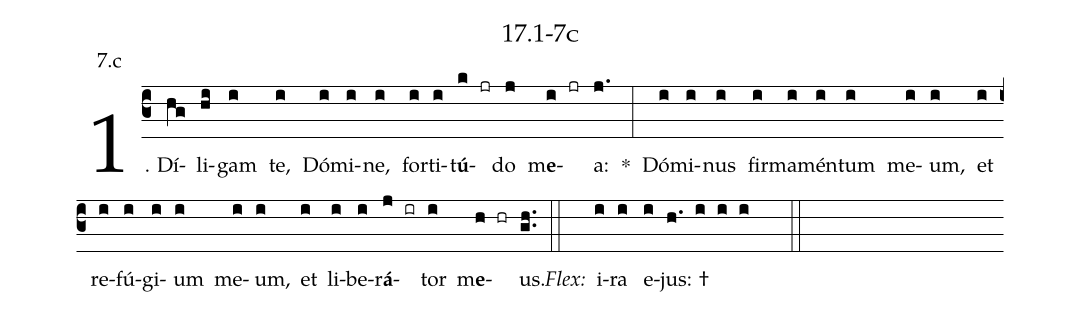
name: 17.1-7c;
annotation: 7.c;
%%
(c3)1. Dí(hg)li(hi)gam(i) te,(i) Dó(i)mi(i)ne,(i) for(i)ti(i)t<b>ú</b>(k jr)do(j) m<b>e</b>(i jr)a:(j.) *(:) Dó(i)mi(i)nus(i) fir(i)ma(i)mén(i)tum(i) me(i)um,(i) et(i) re(i)fú(i)gi(i)um(i) me(i)um,(i) et(i) li(i)be(i)r<b>á</b>(j ir)tor(i) m<b>e</b>(h hr)us.(gh..) (::)
<i>Flex:</i>()  i(i)ra(i) e(i)jus: †(h. i i i  ::)
